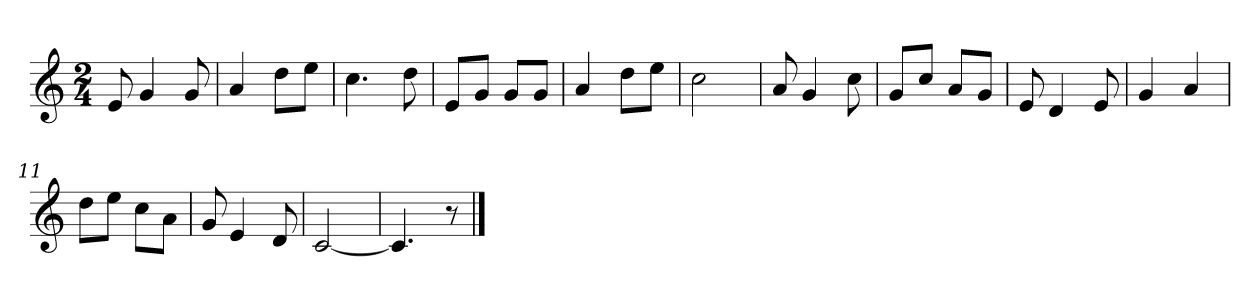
**kern
*part1
*staff1
*clefG2
*k[]
*M2/4
=1
8e/
4g/
8g/
=2
4a/
8dd\L
8ee\J
=3
4.cc\
8dd\
=4
8e/L
8g/J
8g/L
8g/J
=5
4a/
8dd\L
8ee\J
=6
2cc\
=7
8a/
4g/
8cc\
=8
8g/L
8cc/J
8a/L
8g/J
=9
8e/
4d/
8e/
=10
4g/
4a/
=11
8dd\L
8ee\J
8cc\L
8a\J
=12
8g/
4e/
8d/
=13
[2c/
!!LO:LB:g=z
=14
4.c/]
8r
==
*-
